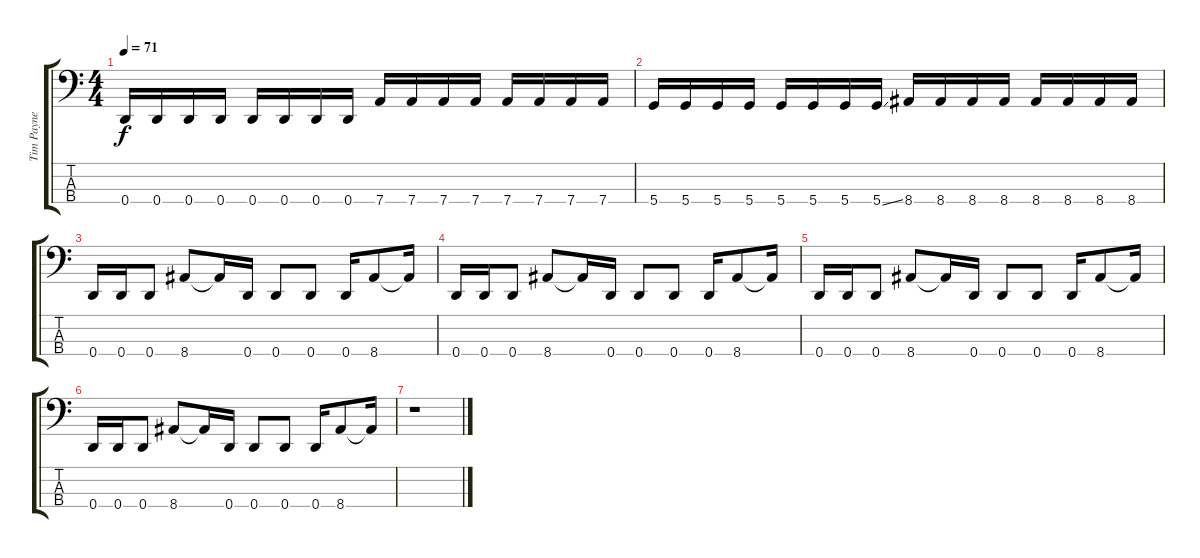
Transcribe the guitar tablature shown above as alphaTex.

\track ("Tim Payne (Bass)" "Tim Payne ") {instrument electricbasspick}
\staff {score tabs}
\tuning (G2 D2 A1 D1) {hide}
\ts (4 4)
\tempo 71
\clef f4
\ks c
0.4.16{dy f} 0.4.16 0.4.16 0.4.16 0.4.16 0.4.16 0.4.16 0.4.16 7.4.16 7.4.16 7.4.16 7.4.16 7.4.16 7.4.16 7.4.16 7.4.16 |
5.4.16 5.4.16 5.4.16 5.4.16 5.4.16 5.4.16 5.4.16 5.4{ss}.16 8.4.16 8.4.16 8.4.16 8.4.16 8.4.16 8.4.16 8.4.16 8.4.16 |
0.4.16 0.4.16 0.4.8 8.4.8 8.4{t}.16 0.4.16 0.4.8 0.4.8 0.4.16 8.4.8 8.4{t}.16 |
0.4.16 0.4.16 0.4.8 8.4.8 8.4{t}.16 0.4.16 0.4.8 0.4.8 0.4.16 8.4.8 8.4{t}.16 |
0.4.16 0.4.16 0.4.8 8.4.8 8.4{t}.16 0.4.16 0.4.8 0.4.8 0.4.16 8.4.8 8.4{t}.16 |
0.4.16 0.4.16 0.4.8 8.4.8 8.4{t}.16 0.4.16 0.4.8 0.4.8 0.4.16 8.4.8 8.4{t}.16 |
r.1
